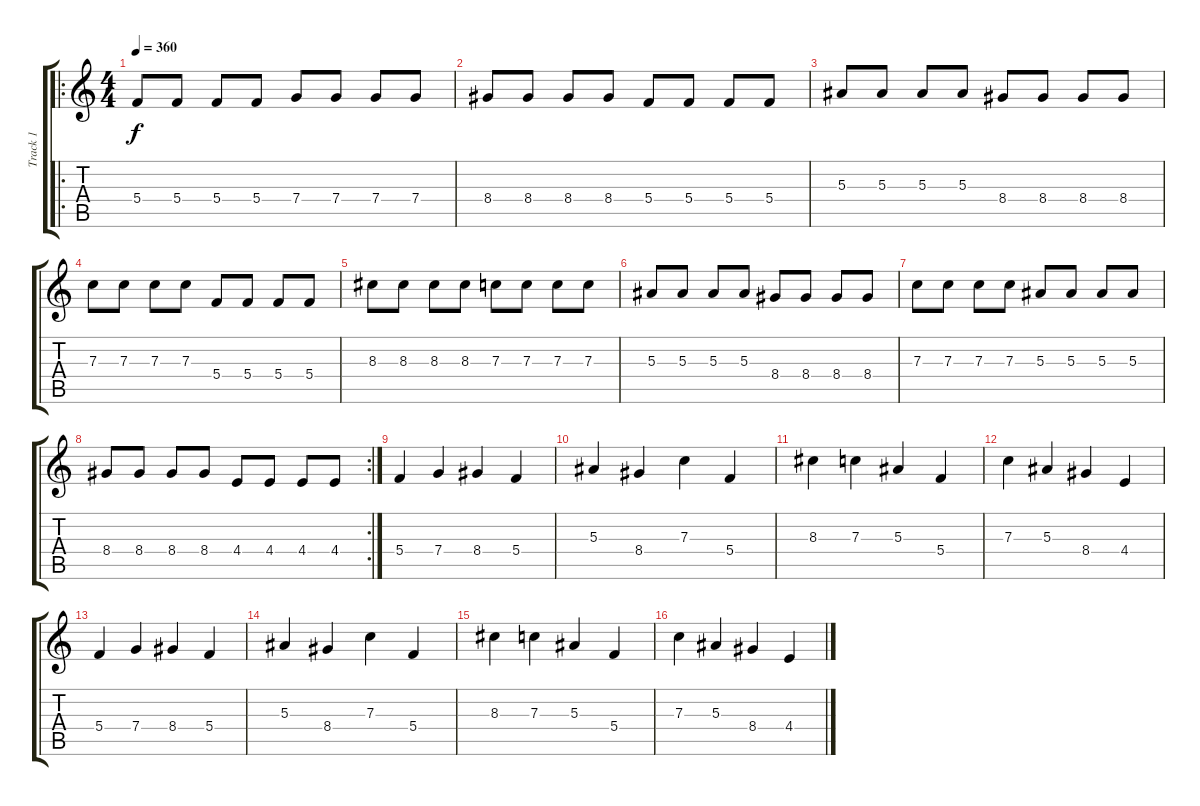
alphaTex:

\track ("Track 1" "Track 1") {instrument distortionguitar}
\staff {score tabs}
\tuning (D4 A3 F3 C3 G2 C2) {hide}
\ro
\ts (4 4)
\tempo 360
\clef g2
\ks c
5.4.8{dy f} 5.4.8 5.4.8 5.4.8 7.4.8 7.4.8 7.4.8 7.4.8 |
8.4.8 8.4.8 8.4.8 8.4.8 5.4.8 5.4.8 5.4.8 5.4.8 |
5.3.8 5.3.8 5.3.8 5.3.8 8.4.8 8.4.8 8.4.8 8.4.8 |
7.3.8 7.3.8 7.3.8 7.3.8 5.4.8 5.4.8 5.4.8 5.4.8 |
8.3.8 8.3.8 8.3.8 8.3.8 7.3.8 7.3.8 7.3.8 7.3.8 |
5.3.8 5.3.8 5.3.8 5.3.8 8.4.8 8.4.8 8.4.8 8.4.8 |
7.3.8 7.3.8 7.3.8 7.3.8 5.3.8 5.3.8 5.3.8 5.3.8 |
\rc 2
8.4.8 8.4.8 8.4.8 8.4.8 4.4.8 4.4.8 4.4.8 4.4.8 |
5.4.4 7.4.4 8.4.4 5.4.4 |
5.3.4 8.4.4 7.3.4 5.4.4 |
8.3.4 7.3.4 5.3.4 5.4.4 |
7.3.4 5.3.4 8.4.4 4.4.4 |
5.4.4 7.4.4 8.4.4 5.4.4 |
5.3.4 8.4.4 7.3.4 5.4.4 |
8.3.4 7.3.4 5.3.4 5.4.4 |
7.3.4 5.3.4 8.4.4 4.4.4
